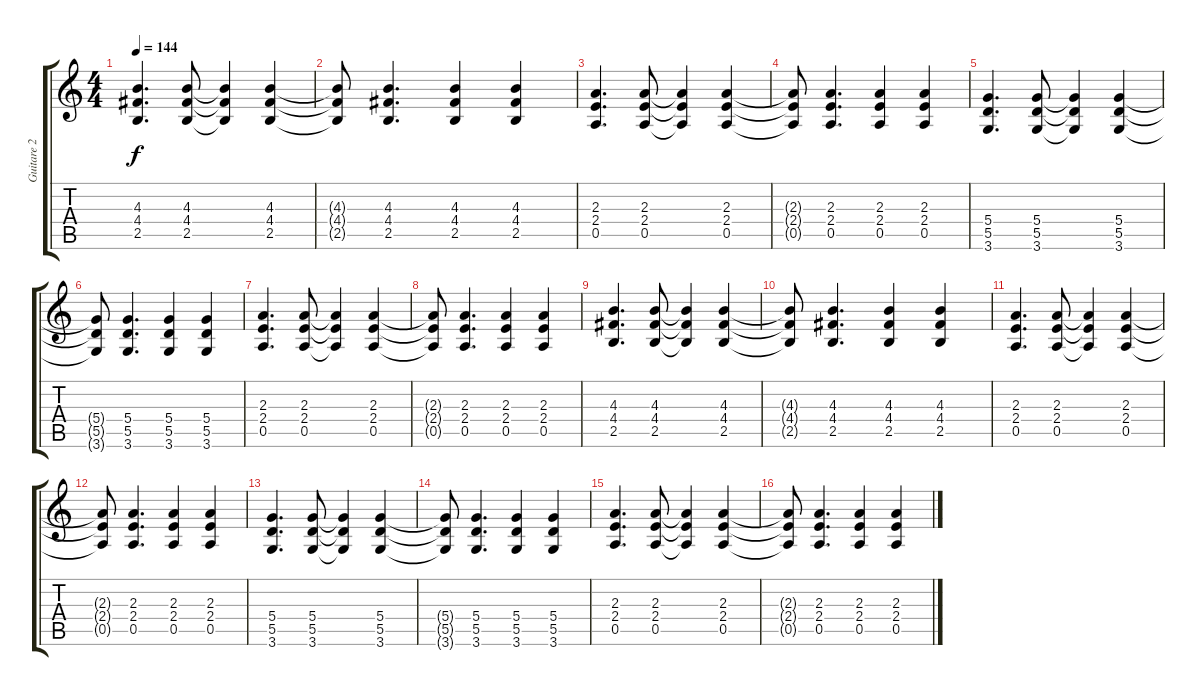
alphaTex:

\track ("Guitare 2 " "Guitare 2 ") {instrument distortionguitar}
\staff {score tabs}
\tuning (E4 B3 G3 D3 A2 E2) {hide}
\ts (4 4)
\tempo 144
\clef g2
\ks c
(4.3 4.4 2.5).4{d dy f} (4.3 4.4 2.5).8 (4.3{t} 4.4{t} 2.5{t}).4 (4.3 4.4 2.5).4 |
(4.3{t} 4.4{t} 2.5{t}).8 (4.3 4.4 2.5).4{d} (4.3 4.4 2.5).4 (4.3 4.4 2.5).4 |
(2.3 2.4 0.5).4{d} (2.3 2.4 0.5).8 (2.3{t} 2.4{t} 0.5{t}).4 (2.3 2.4 0.5).4 |
(2.3{t} 2.4{t} 0.5{t}).8 (2.3 2.4 0.5).4{d} (2.3 2.4 0.5).4 (2.3 2.4 0.5).4 |
(5.4 5.5 3.6).4{d} (5.4 5.5 3.6).8 (5.4{t} 5.5{t} 3.6{t}).4 (5.4 5.5 3.6).4 |
(5.4{t} 5.5{t} 3.6{t}).8 (5.4 5.5 3.6).4{d} (5.4 5.5 3.6).4 (5.4 5.5 3.6).4 |
(2.3 2.4 0.5).4{d} (2.3 2.4 0.5).8 (2.3{t} 2.4{t} 0.5{t}).4 (2.3 2.4 0.5).4 |
(2.3{t} 2.4{t} 0.5{t}).8 (2.3 2.4 0.5).4{d} (2.3 2.4 0.5).4 (2.3 2.4 0.5).4 |
(4.3 4.4 2.5).4{d} (4.3 4.4 2.5).8 (4.3{t} 4.4{t} 2.5{t}).4 (4.3 4.4 2.5).4 |
(4.3{t} 4.4{t} 2.5{t}).8 (4.3 4.4 2.5).4{d} (4.3 4.4 2.5).4 (4.3 4.4 2.5).4 |
(2.3 2.4 0.5).4{d} (2.3 2.4 0.5).8 (2.3{t} 2.4{t} 0.5{t}).4 (2.3 2.4 0.5).4 |
(2.3{t} 2.4{t} 0.5{t}).8 (2.3 2.4 0.5).4{d} (2.3 2.4 0.5).4 (2.3 2.4 0.5).4 |
(5.4 5.5 3.6).4{d} (5.4 5.5 3.6).8 (5.4{t} 5.5{t} 3.6{t}).4 (5.4 5.5 3.6).4 |
(5.4{t} 5.5{t} 3.6{t}).8 (5.4 5.5 3.6).4{d} (5.4 5.5 3.6).4 (5.4 5.5 3.6).4 |
(2.3 2.4 0.5).4{d} (2.3 2.4 0.5).8 (2.3{t} 2.4{t} 0.5{t}).4 (2.3 2.4 0.5).4 |
(2.3{t} 2.4{t} 0.5{t}).8 (2.3 2.4 0.5).4{d} (2.3 2.4 0.5).4 (2.3 2.4 0.5).4
